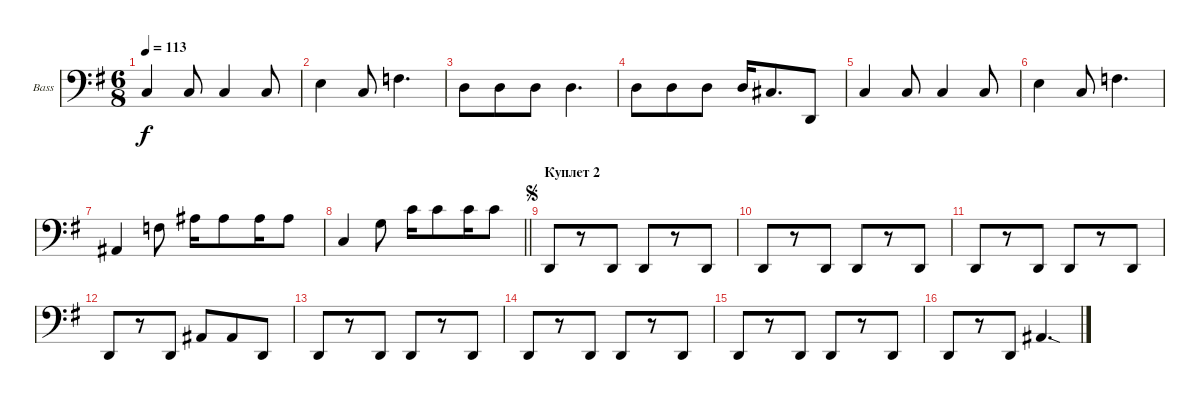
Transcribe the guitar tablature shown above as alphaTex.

\bracketExtendMode groupsimilarinstruments
\firstSystemTrackNameOrientation horizontal
\otherSystemsTrackNameOrientation horizontal
\track ("Bass" "Bass") {instrument electricbassfinger}
\staff {score}
\tuning (F2 C2 G1 D1)
\ts (6 8)
\tempo 113
\clef f4
\ks g
5.3.4{dy f} 5.3.8 5.3.4 5.3.8 |
4.2.4 5.3.8 5.2.4{d} |
7.3.8 7.3.8 7.3.8 7.3.4{d} |
7.3.8 7.3.8 7.3.8 7.3.16 6.3.8{d} 0.4.8 |
5.3.4 5.3.8 5.3.4 5.3.8 |
4.2.4 5.3.8 5.2.4{d} |
3.3.4 5.2.8 5.1.16 5.1.8 5.1.16 5.1.8 |
\barLineRight lightlight
5.3.4 7.2.8 7.1.16 7.1.8 7.1.16 7.1.8 |
\section ("" "Куплет 2")
\jump segno
0.4.8 r.8 0.4.8 0.4.8 r.8 0.4.8 |
0.4.8 r.8 0.4.8 0.4.8 r.8 0.4.8 |
0.4.8 r.8 0.4.8 0.4.8 r.8 0.4.8 |
0.4.8 r.8 0.4.8 8.4.8 8.4.8 0.4.8 |
0.4.8 r.8 0.4.8 0.4.8 r.8 0.4.8 |
0.4.8 r.8 0.4.8 0.4.8 r.8 0.4.8 |
0.4.8 r.8 0.4.8 0.4.8 r.8 0.4.8 |
0.4.8 r.8 0.4.8 8.4{sod}.4{d}
